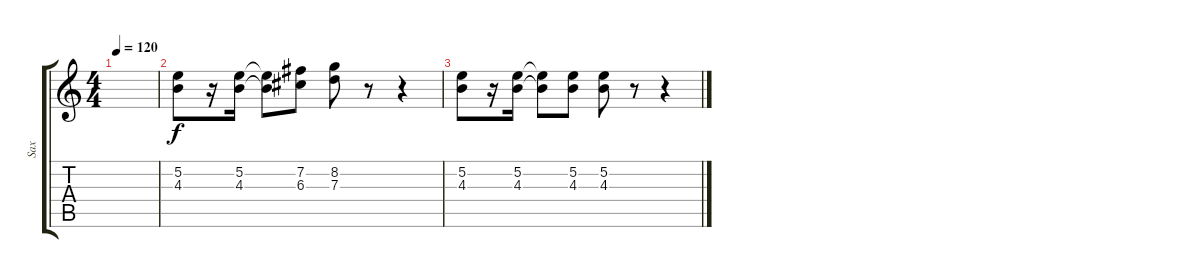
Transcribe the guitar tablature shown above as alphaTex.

\track ("Sax" "Sax") {instrument acousticguitarnylon}
\staff {score tabs}
\tuning (E4 B3 G3 D3 A2 E2) {hide}
\ts (4 4)
\tempo 120
\clef g2
\ks c
|
(5.2 4.3).8{instrument tenorsax} r.16 (5.2 4.3).16 (5.2{t} 4.3{t}).8 (7.2 6.3).8 (8.2 7.3).8 r.8 r.4 |
(5.2 4.3).8 r.16 (5.2 4.3).16 (5.2{t} 4.3{t}).8 (5.2 4.3).8 (5.2 4.3).8 r.8 r.4
